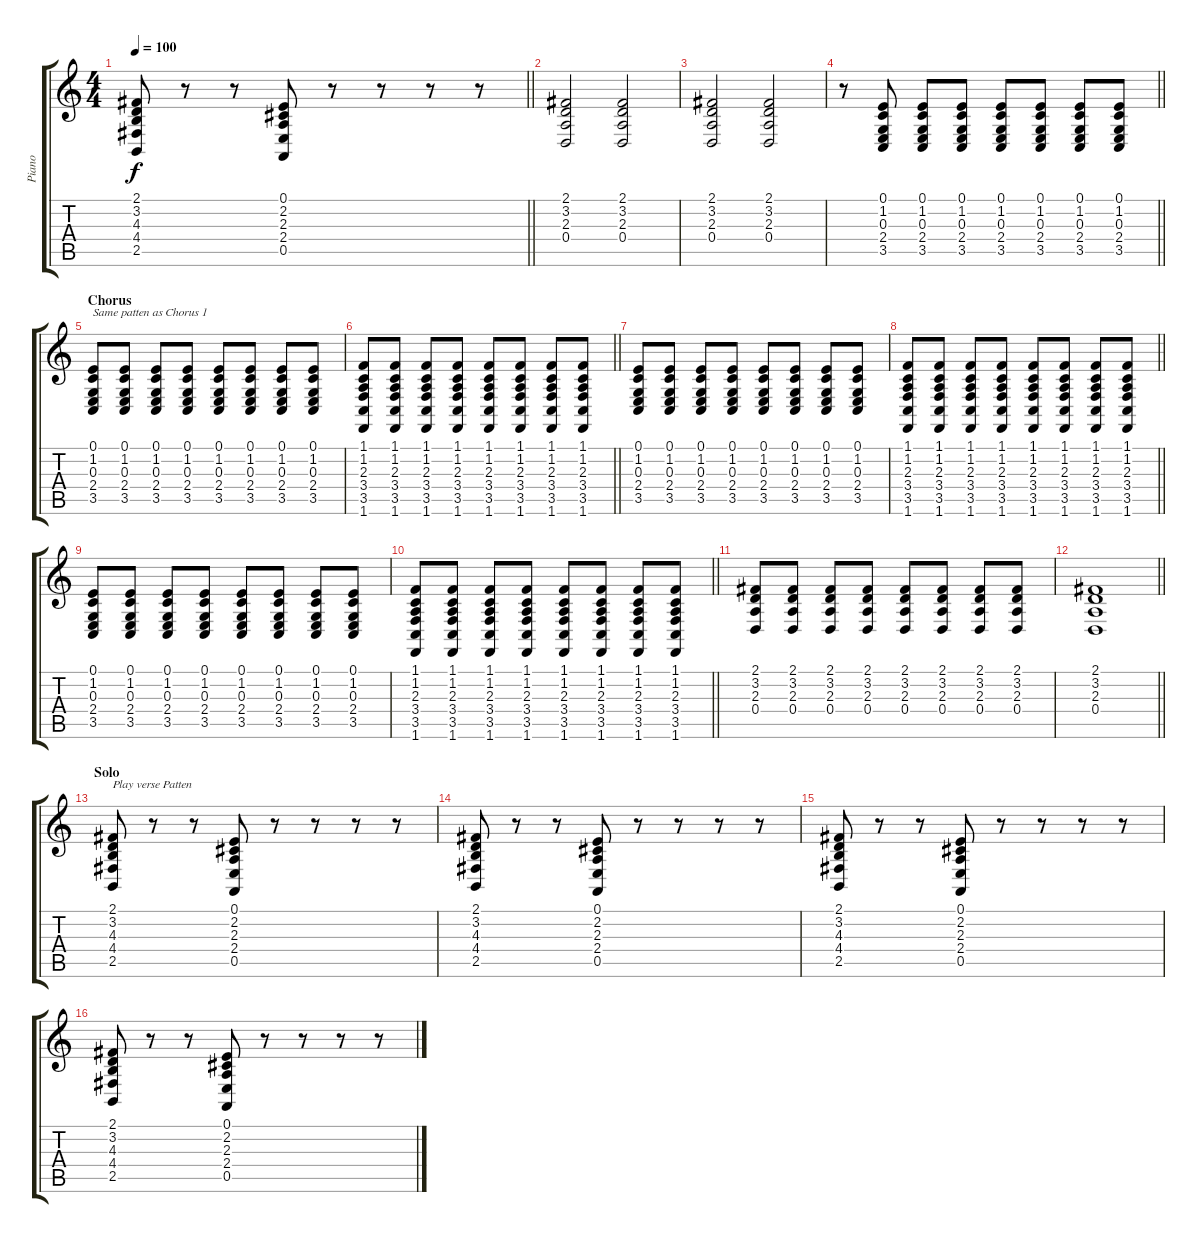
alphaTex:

\track ("Piano" "Piano") {instrument acousticgrandpiano}
\staff {score tabs}
\tuning (E4 B3 G3 D3 A2 E2) {hide}
\ts (4 4)
\tempo 100
\clef g2
\barLineRight lightlight
\ks c
(2.1 3.2 4.3 4.4 2.5).8{dy f} r.8 r.8 (0.1 2.2 2.3 2.4 0.5).8 r.8 r.8 r.8 r.8 |
(2.1 3.2 2.3 0.4).2 (2.1 3.2 2.3 0.4).2 |
(2.1 3.2 2.3 0.4).2 (2.1 3.2 2.3 0.4).2 |
\barLineRight lightlight
r.8 (0.1 1.2 0.3 2.4 3.5).8 (0.1 1.2 0.3 2.4 3.5).8 (0.1 1.2 0.3 2.4 3.5).8 (0.1 1.2 0.3 2.4 3.5).8 (0.1 1.2 0.3 2.4 3.5).8 (0.1 1.2 0.3 2.4 3.5).8 (0.1 1.2 0.3 2.4 3.5).8 |
\section ("" "Chorus")
(0.1 1.2 0.3 2.4 3.5).8{txt "Same patten as Chorus 1"} (0.1 1.2 0.3 2.4 3.5).8 (0.1 1.2 0.3 2.4 3.5).8 (0.1 1.2 0.3 2.4 3.5).8 (0.1 1.2 0.3 2.4 3.5).8 (0.1 1.2 0.3 2.4 3.5).8 (0.1 1.2 0.3 2.4 3.5).8 (0.1 1.2 0.3 2.4 3.5).8 |
\barLineRight lightlight
(1.1 1.2 2.3 3.4 3.5 1.6).8 (1.1 1.2 2.3 3.4 3.5 1.6).8 (1.1 1.2 2.3 3.4 3.5 1.6).8 (1.1 1.2 2.3 3.4 3.5 1.6).8 (1.1 1.2 2.3 3.4 3.5 1.6).8 (1.1 1.2 2.3 3.4 3.5 1.6).8 (1.1 1.2 2.3 3.4 3.5 1.6).8 (1.1 1.2 2.3 3.4 3.5 1.6).8 |
(0.1 1.2 0.3 2.4 3.5).8 (0.1 1.2 0.3 2.4 3.5).8 (0.1 1.2 0.3 2.4 3.5).8 (0.1 1.2 0.3 2.4 3.5).8 (0.1 1.2 0.3 2.4 3.5).8 (0.1 1.2 0.3 2.4 3.5).8 (0.1 1.2 0.3 2.4 3.5).8 (0.1 1.2 0.3 2.4 3.5).8 |
\barLineRight lightlight
(1.1 1.2 2.3 3.4 3.5 1.6).8 (1.1 1.2 2.3 3.4 3.5 1.6).8 (1.1 1.2 2.3 3.4 3.5 1.6).8 (1.1 1.2 2.3 3.4 3.5 1.6).8 (1.1 1.2 2.3 3.4 3.5 1.6).8 (1.1 1.2 2.3 3.4 3.5 1.6).8 (1.1 1.2 2.3 3.4 3.5 1.6).8 (1.1 1.2 2.3 3.4 3.5 1.6).8 |
(0.1 1.2 0.3 2.4 3.5).8 (0.1 1.2 0.3 2.4 3.5).8 (0.1 1.2 0.3 2.4 3.5).8 (0.1 1.2 0.3 2.4 3.5).8 (0.1 1.2 0.3 2.4 3.5).8 (0.1 1.2 0.3 2.4 3.5).8 (0.1 1.2 0.3 2.4 3.5).8 (0.1 1.2 0.3 2.4 3.5).8 |
\barLineRight lightlight
(1.1 1.2 2.3 3.4 3.5 1.6).8 (1.1 1.2 2.3 3.4 3.5 1.6).8 (1.1 1.2 2.3 3.4 3.5 1.6).8 (1.1 1.2 2.3 3.4 3.5 1.6).8 (1.1 1.2 2.3 3.4 3.5 1.6).8 (1.1 1.2 2.3 3.4 3.5 1.6).8 (1.1 1.2 2.3 3.4 3.5 1.6).8 (1.1 1.2 2.3 3.4 3.5 1.6).8 |
(2.1 3.2 2.3 0.4).8 (2.1 3.2 2.3 0.4).8 (2.1 3.2 2.3 0.4).8 (2.1 3.2 2.3 0.4).8 (2.1 3.2 2.3 0.4).8 (2.1 3.2 2.3 0.4).8 (2.1 3.2 2.3 0.4).8 (2.1 3.2 2.3 0.4).8 |
\barLineRight lightlight
(2.1 3.2 2.3 0.4).1 |
\section ("" "Solo")
(2.1 3.2 4.3 4.4 2.5).8{txt "Play verse Patten"} r.8 r.8 (0.1 2.2 2.3 2.4 0.5).8 r.8 r.8 r.8 r.8 |
(2.1 3.2 4.3 4.4 2.5).8 r.8 r.8 (0.1 2.2 2.3 2.4 0.5).8 r.8 r.8 r.8 r.8 |
(2.1 3.2 4.3 4.4 2.5).8 r.8 r.8 (0.1 2.2 2.3 2.4 0.5).8 r.8 r.8 r.8 r.8 |
(2.1 3.2 4.3 4.4 2.5).8 r.8 r.8 (0.1 2.2 2.3 2.4 0.5).8 r.8 r.8 r.8 r.8
